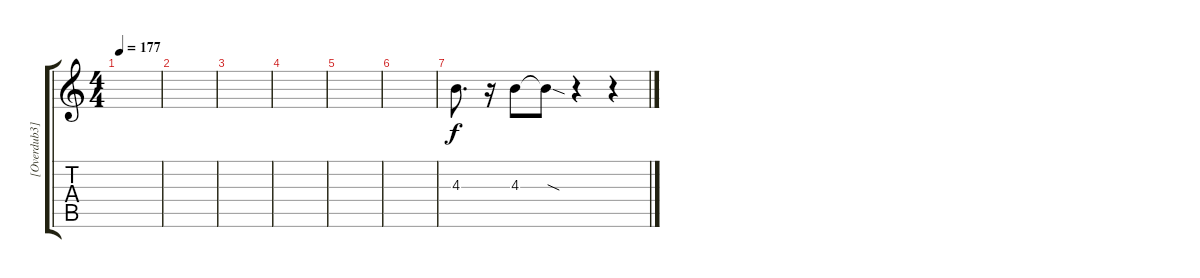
\track ("[Overdub3]" "[Overdub3]") {instrument distortionguitar}
\staff {score tabs}
\tuning (E4 B3 G3 D3 A2 E2) {hide}
\ts (4 4)
\tempo 177
\clef g2
\ks c
|
|
|
|
|
|
4.3.8{d} r.16 4.3.8 4.3{sod t}.8 r.4 r.4
